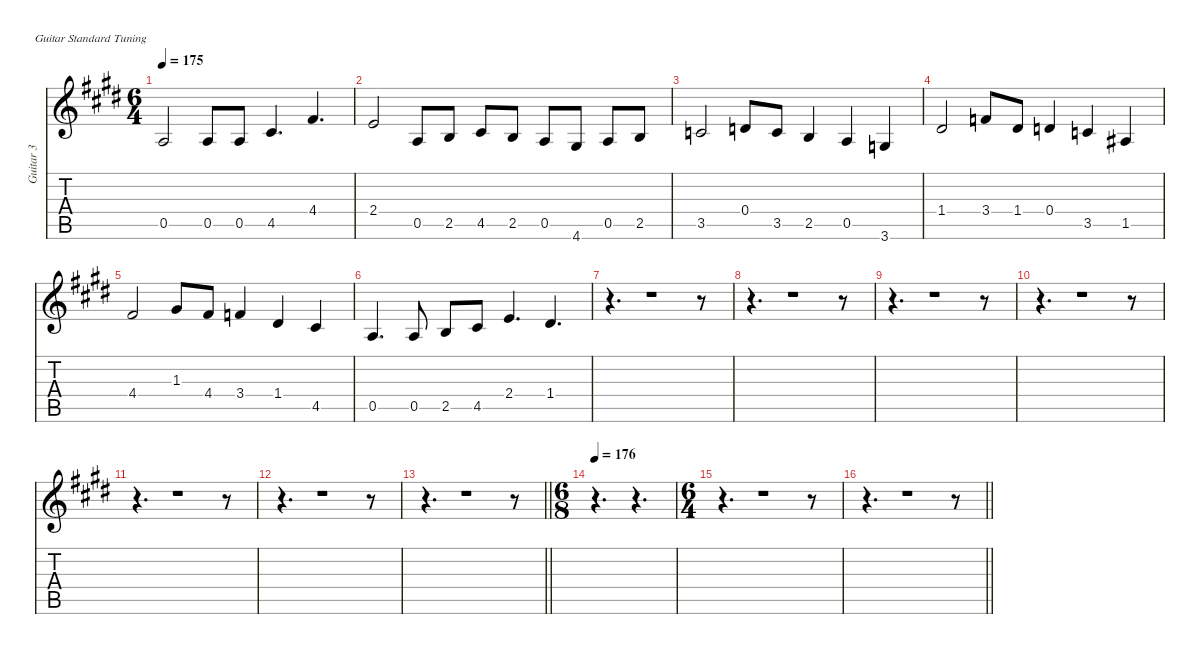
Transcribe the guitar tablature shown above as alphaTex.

\defaultSystemsLayout 4
\hideDynamics
\bracketExtendMode nobrackets
\firstSystemTrackNameMode fullname
\otherSystemsTrackNameMode fullname
\otherSystemsTrackNameOrientation horizontal
\track ("Guitar 3" "n.guit.") {instrument acousticguitarnylon}
\staff {score tabs}
\tuning (E4 B3 G3 D3 A2 E2)
\ts (6 4)
\tempo 175
\clef g2
\ks e
0.5{acc forcenatural}.2{dy f} 0.5{acc forcenatural}.8 0.5{acc forcenatural}.8 4.5{acc #}.4{d} 4.4{acc #}.4{d} |
2.4{acc forcenatural}.2 0.5{acc forcenatural}.8 2.5{acc forcenatural}.8 4.5{acc #}.8 2.5{acc forcenatural}.8 0.5{acc forcenatural}.8 4.6{acc #}.8 0.5{acc forcenatural}.8 2.5{acc forcenatural}.8 |
3.5{acc forcenatural}.2 0.4{acc forcenatural}.8 3.5{acc forcenatural}.8 2.5{acc forcenatural}.4 0.5{acc forcenatural}.4 3.6{acc forcenatural}.4 |
1.4{acc #}.2 3.4{acc forcenatural}.8 1.4{acc #}.8 0.4{acc forcenatural}.4 3.5{acc forcenatural}.4 1.5{acc #}.4 |
4.4{acc #}.2 1.3{acc #}.8 4.4{acc #}.8 3.4{acc forcenatural}.4 1.4{acc #}.4 4.5{acc #}.4 |
0.5{acc forcenatural}.4{d} 0.5{acc forcenatural}.8 2.5{acc forcenatural}.8 4.5{acc #}.8 2.4{acc forcenatural}.4{d} 1.4{acc #}.4{d} |
r.4{d} r.1 r.8 |
r.4{d} r.1 r.8 |
r.4{d} r.1 r.8 |
r.4{d} r.1 r.8 |
r.4{d} r.1 r.8 |
r.4{d} r.1 r.8 |
\barLineRight lightlight
r.4{d} r.1 r.8 |
\ts (6 8)
\beaming (8 3 3 3 3)
\tempo 176
r.4{d} r.4{d} |
\ts (6 4)
\beaming (8 3 3 3 3)
r.4{d} r.1 r.8 |
\barLineRight lightlight
r.4{d} r.1 r.8
